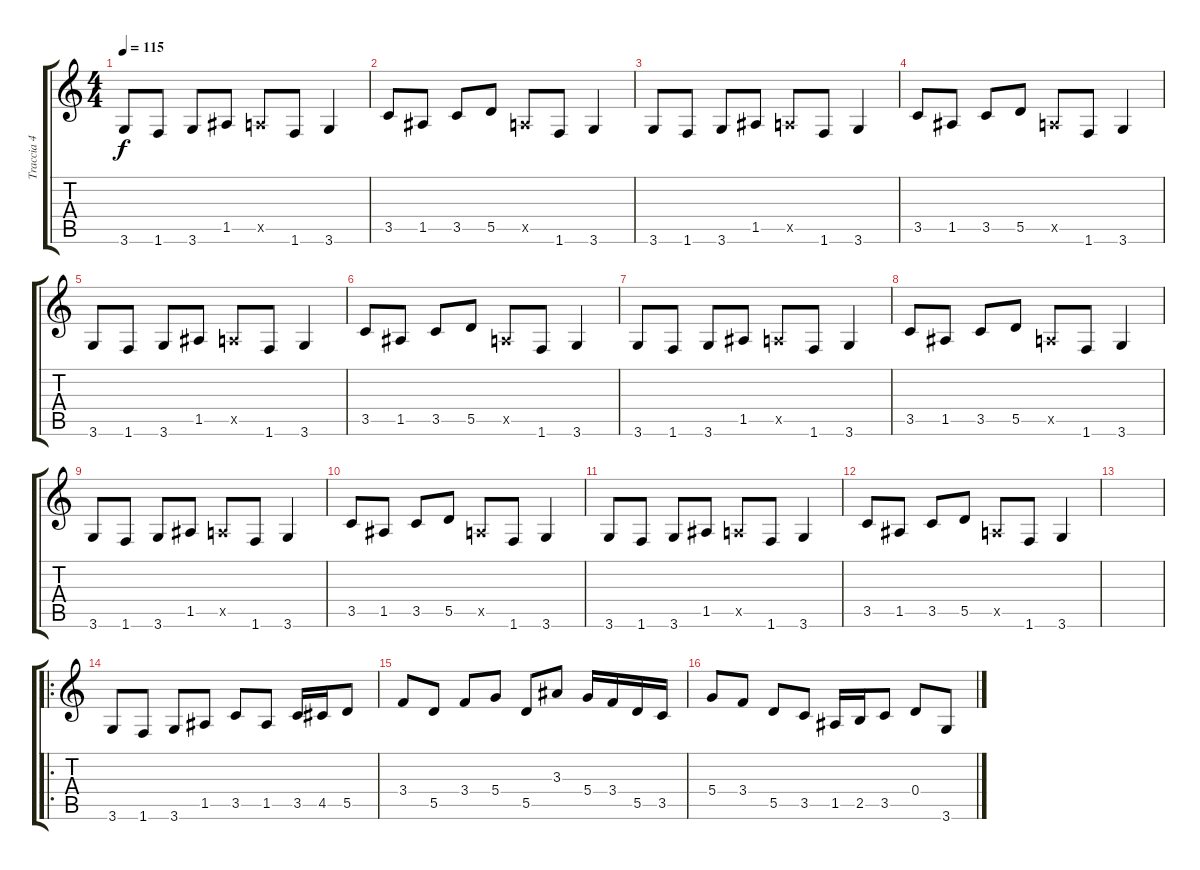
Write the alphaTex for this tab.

\track ("Traccia 4" "Traccia 4") {instrument electricbassfinger}
\staff {score tabs}
\tuning (E4 B3 G3 D3 A2 E2) {hide}
\ts (4 4)
\tempo 115
\clef g2
\ks c
3.6.8{dy f} 1.6.8 3.6.8 1.5.8 0.5{x}.8 1.6.8 3.6.4 |
3.5.8 1.5.8 3.5.8 5.5.8 0.5{x}.8 1.6.8 3.6.4 |
3.6.8 1.6.8 3.6.8 1.5.8 0.5{x}.8 1.6.8 3.6.4 |
3.5.8 1.5.8 3.5.8 5.5.8 0.5{x}.8 1.6.8 3.6.4 |
3.6.8 1.6.8 3.6.8 1.5.8 0.5{x}.8 1.6.8 3.6.4 |
3.5.8 1.5.8 3.5.8 5.5.8 0.5{x}.8 1.6.8 3.6.4 |
3.6.8 1.6.8 3.6.8 1.5.8 0.5{x}.8 1.6.8 3.6.4 |
3.5.8 1.5.8 3.5.8 5.5.8 0.5{x}.8 1.6.8 3.6.4 |
3.6.8 1.6.8 3.6.8 1.5.8 0.5{x}.8 1.6.8 3.6.4 |
3.5.8 1.5.8 3.5.8 5.5.8 0.5{x}.8 1.6.8 3.6.4 |
3.6.8 1.6.8 3.6.8 1.5.8 0.5{x}.8 1.6.8 3.6.4 |
3.5.8 1.5.8 3.5.8 5.5.8 0.5{x}.8 1.6.8 3.6.4 |
|
\ro
3.6.8 1.6.8 3.6.8 1.5.8 3.5.8 1.5.8 3.5.16 4.5.16 5.5.8 |
3.4.8 5.5.8 3.4.8 5.4.8 5.5.8 3.3.8 5.4.16 3.4.16 5.5.16 3.5.16 |
5.4.8 3.4.8 5.5.8 3.5.8 1.5.16 2.5.16 3.5.8 0.4.8 3.6.8
